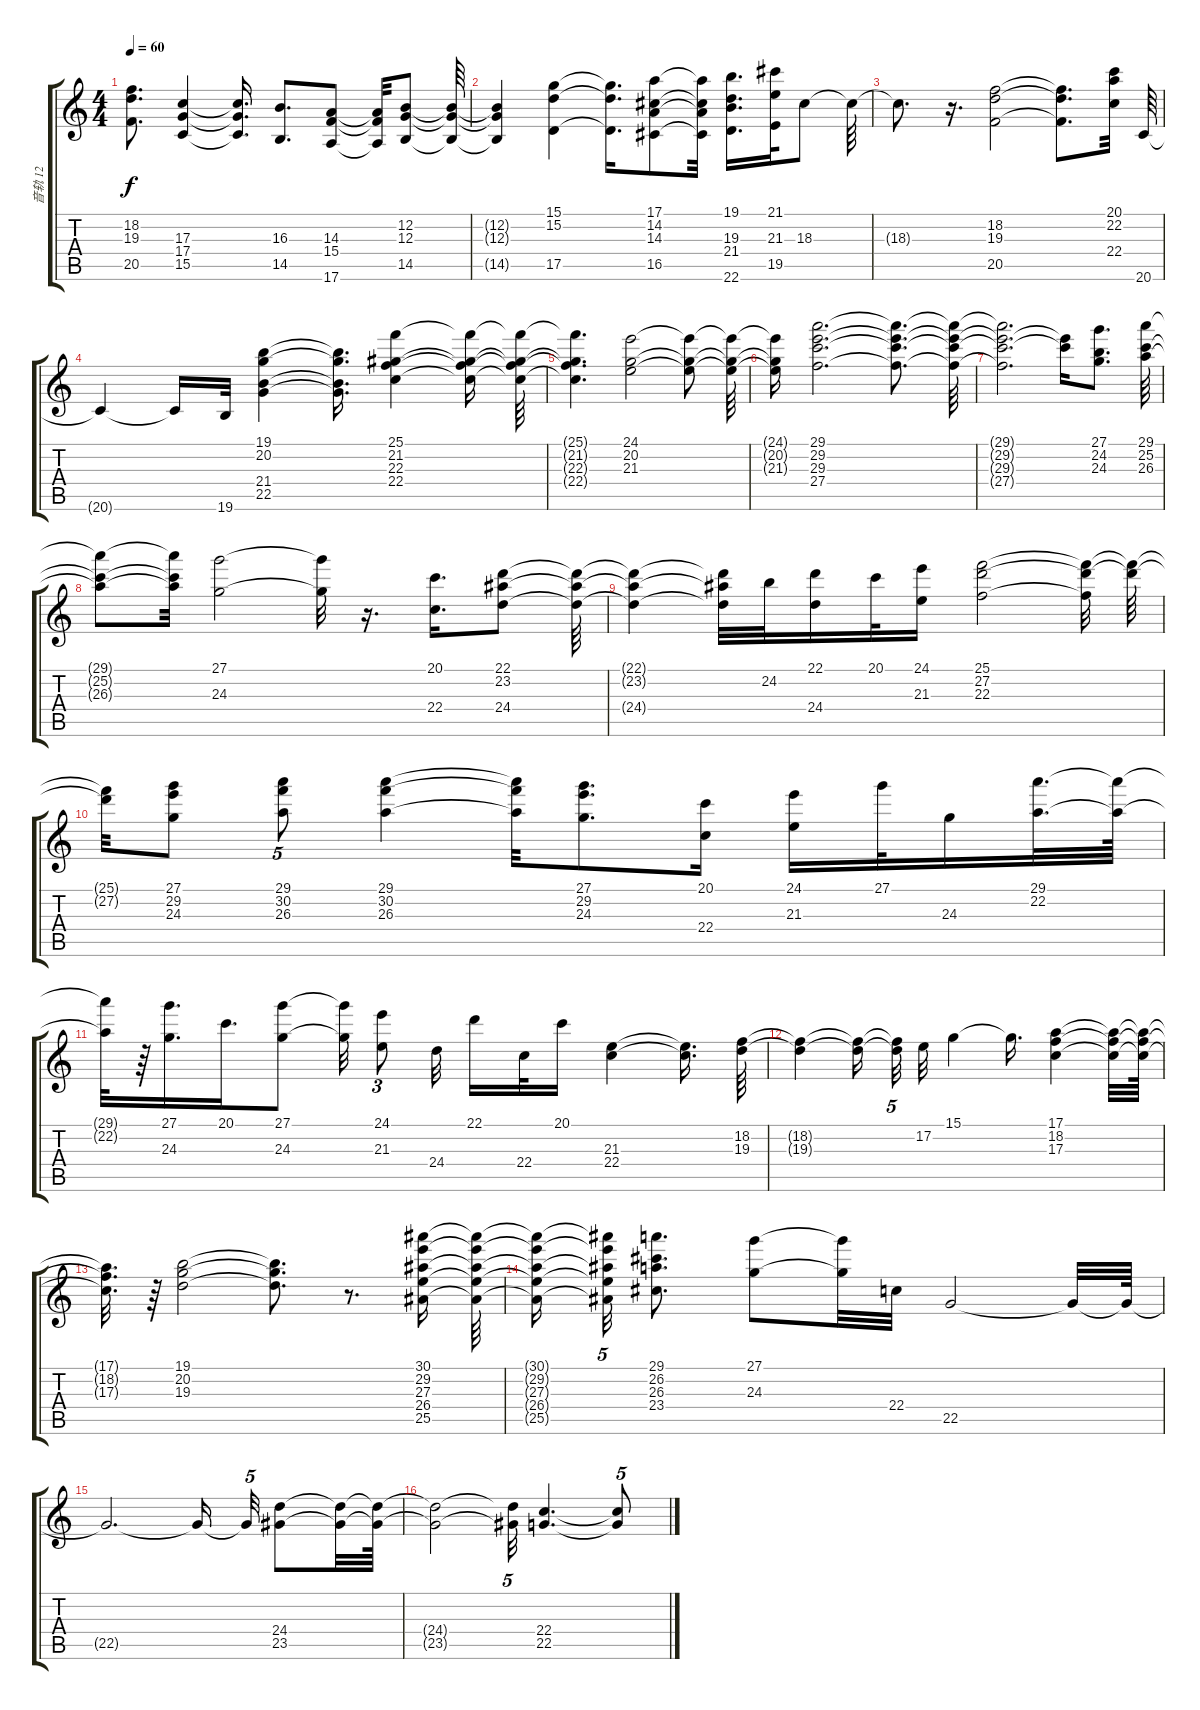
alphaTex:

\track ("音轨 12" "音轨 12") {instrument stringensemble1}
\staff {score tabs}
\tuning (E4 B3 G3 D3 A2 E2) {hide}
\ts (4 4)
\tempo 60
\clef g2
\ks c
(18.2{t} 19.3{t} 20.5{t}).8{d dy f} (17.3 17.4 15.5).4 (17.3{t} 17.4{t} 15.5{t}).16{d} (16.3 14.5).8{d volume 11} (14.3 15.4 17.6).8{volume 10} (14.3{t} 15.4{t} 17.6{t}).32 (12.2 12.3 14.5).8 (12.2{t} 12.3{t} 14.5{t}).64 |
(12.2{t} 12.3{t} 14.5{t}).4 (15.1 15.2 17.5).4{volume 10} (15.1{t} 15.2{t} 17.5{t}).16{d} (17.1 14.2 14.3 16.5).8{volume 10} (17.1{t} 14.2{t} 14.3{t} 16.5{t}).32 (19.1 19.3 21.4 22.6).16{d volume 10} (21.1 21.3 19.5).32 18.3.8 18.3{t}.64 |
18.3{t}.8{d} r.16{d} (18.2 19.3 20.5).2{volume 10} (18.2{t} 19.3{t} 20.5{t}).8{d} (20.1 22.2 22.4).32 20.6.64 |
20.6{t}.4 20.6{t}.16 19.6.32 (19.1 20.2 21.4 22.5).4 (19.1{t} 20.2{t} 21.4{t} 22.5{t}).16{d} (25.1 21.2 22.3 22.4).4{volume 10} (25.1{t} 21.2{t} 22.3{t} 22.4{t}).16 (25.1{t} 21.2{t} 22.3{t} 22.4{t}).64 |
(25.1{t} 21.2{t} 22.3{t} 22.4{t}).4{d} (24.1 20.2 21.3).2{volume 10} (24.1{t} 20.2{t} 21.3{t}).8 (24.1{t} 20.2{t} 21.3{t}).64 |
(24.1{t} 20.2{t} 21.3{t}).16 (29.1 29.2 29.3 27.4).2{d volume 9} (29.1{t} 29.2{t} 29.3{t} 27.4{t}).8{d} (29.1{t} 29.2{t} 29.3{t} 27.4{t}).64 |
(29.1{t} 29.2{t} 29.3{t} 27.4{t}).2{d} (29.2{t} 29.3{t}).16 (27.1 24.2 24.3).8{d volume 9} (29.1 25.2 26.3).64{volume 9} |
(29.1{t} 25.2{t} 26.3{t}).8 (29.1{t} 25.2{t} 26.3{t}).32 (27.1 24.3).2{volume 9} (27.1{t} 24.3{t}).32 r.16{d} (20.1 22.4).16{d volume 8} (22.1 23.2 24.4).8 (22.1{t} 23.2{t} 24.4{t}).64 |
(22.1{t} 23.2{t} 24.4{t}).4 (22.1{t} 23.2{t} 24.4{t}).32 24.2.32{volume 9} (22.1 24.4).16 20.1.32{volume 9} (24.1 21.3).16 (25.1 27.2 22.3).2 (25.1{t} 27.2{t} 22.3{t}).32 (25.1{t} 27.2{t}).64 |
(25.1{t} 27.2{t}).32 (27.1 29.2 24.3).8{volume 9} (29.1 30.2 26.3).8{tu (5 4) volume 9} (29.1 30.2 26.3).4 (29.1{t} 30.2{t} 26.3{t}).32 (27.1 29.2 24.3).8{d volume 10} (20.1 22.4).16{volume 10} (24.1 21.3).16 27.1.32{volume 10} 24.3.16 (29.1 22.2).32{d} (29.1{t} 22.2{t}).64 |
(29.1{t} 22.2{t}).32 r.64 (27.1 24.3).16{d volume 10} 20.1.16{d volume 10} (27.1 24.3).8{volume 10} (27.1{t} 24.3{t}).32 (24.1 21.3).8{tu (3 2) volume 11} 24.4.32 22.1.16 22.4.32{volume 11} 20.1.16 (21.3 22.4).4 (21.3{t} 22.4{t}).16{d} (18.2 19.3).64 |
(18.2{t} 19.3{t}).4 (18.2{t} 19.3{t}).16{beam splitsecondary} (18.2{t} 19.3{t}).32{tu (5 4)} 17.2.32{volume 11} 15.1.4 15.1{t}.16{d} (17.1 18.2 17.3).4{volume 11} (17.1{t} 18.2{t} 17.3{t}).32 (17.1{t} 18.2{t} 17.3{t}).64 |
(17.1{t} 18.2{t} 17.3{t}).32{d} r.64 (19.1 20.2 19.3).2{volume 12} (19.1{t} 20.2{t} 19.3{t}).8{d} r.8{d} (30.1 29.2 27.3 26.4 25.5).16{volume 12} (30.1{t} 29.2{t} 27.3{t} 26.4{t} 25.5{t}).64 |
(30.1{t} 29.2{t} 27.3{t} 26.4{t} 25.5{t}).16{beam splitsecondary} (30.1{t} 29.2{t} 27.3{t} 26.4{t} 25.5{t}).32{tu (5 4)} (29.1 26.2 26.3 23.4).8{d volume 12} (27.1 24.3).8 (27.1{t} 24.3{t}).32 22.4.32{volume 12} 22.5.2 22.5{t}.32 22.5{t}.64 |
22.5{t}.2{d} 22.5{t}.16{beam splitsecondary} 22.5{t}.32{tu (5 4)} (24.4 23.5).8{volume 10} (24.4{t} 23.5{t}).32 (24.4{t} 23.5{t}).64 |
(24.4{t} 23.5{t}).2 (24.4{t} 23.5{t}).32{tu (5 4)} (22.4 22.5).4{d} (22.4{t} 22.5{t}).8{tu (5 4)}
